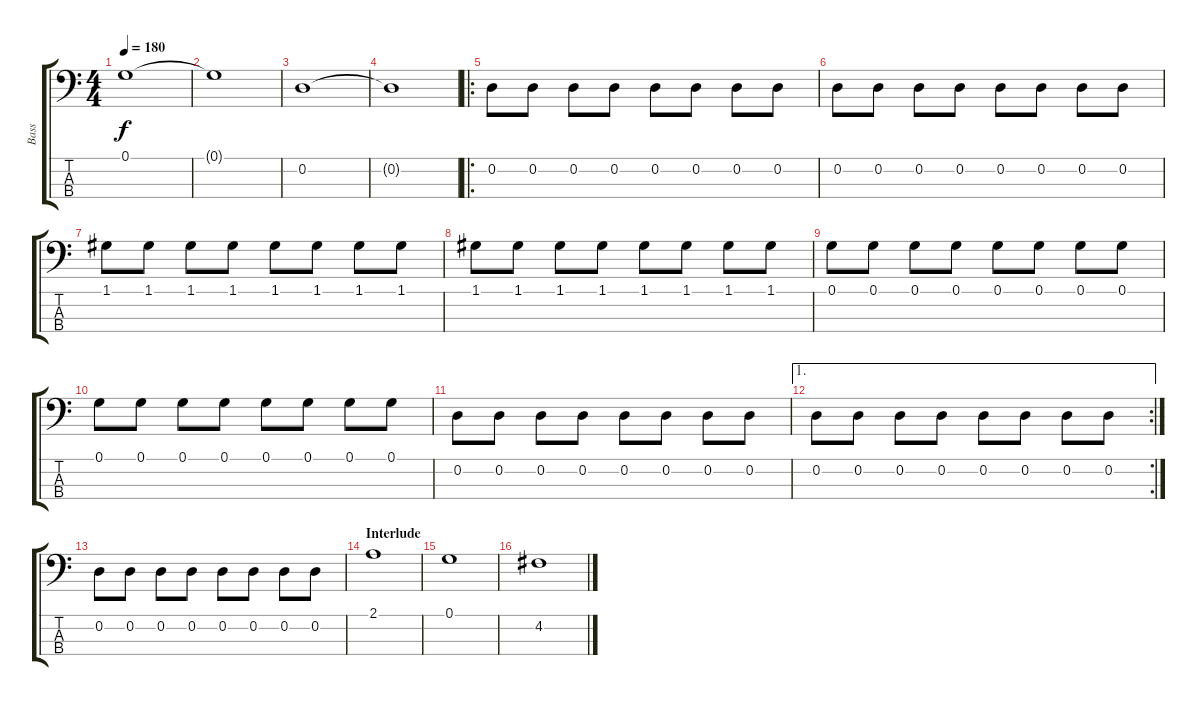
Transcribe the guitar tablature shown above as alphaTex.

\track ("Bass" "Bass") {instrument electricbasspick}
\staff {score tabs}
\tuning (G2 D2 A1 E1) {hide}
\ts (4 4)
\tempo 180
\clef f4
\ks c
0.1.1{dy f} |
0.1{t}.1 |
0.2.1 |
0.2{t}.1 |
\ro
0.2.8 0.2.8 0.2.8 0.2.8 0.2.8 0.2.8 0.2.8 0.2.8 |
0.2.8 0.2.8 0.2.8 0.2.8 0.2.8 0.2.8 0.2.8 0.2.8 |
1.1.8 1.1.8 1.1.8 1.1.8 1.1.8 1.1.8 1.1.8 1.1.8 |
1.1.8 1.1.8 1.1.8 1.1.8 1.1.8 1.1.8 1.1.8 1.1.8 |
0.1.8 0.1.8 0.1.8 0.1.8 0.1.8 0.1.8 0.1.8 0.1.8 |
0.1.8 0.1.8 0.1.8 0.1.8 0.1.8 0.1.8 0.1.8 0.1.8 |
0.2.8 0.2.8 0.2.8 0.2.8 0.2.8 0.2.8 0.2.8 0.2.8 |
\ae 1
\rc 2
0.2.8 0.2.8 0.2.8 0.2.8 0.2.8 0.2.8 0.2.8 0.2.8 |
0.2.8 0.2.8 0.2.8 0.2.8 0.2.8 0.2.8 0.2.8 0.2.8 |
\section ("" "Interlude")
2.1.1 |
0.1.1 |
4.2.1
